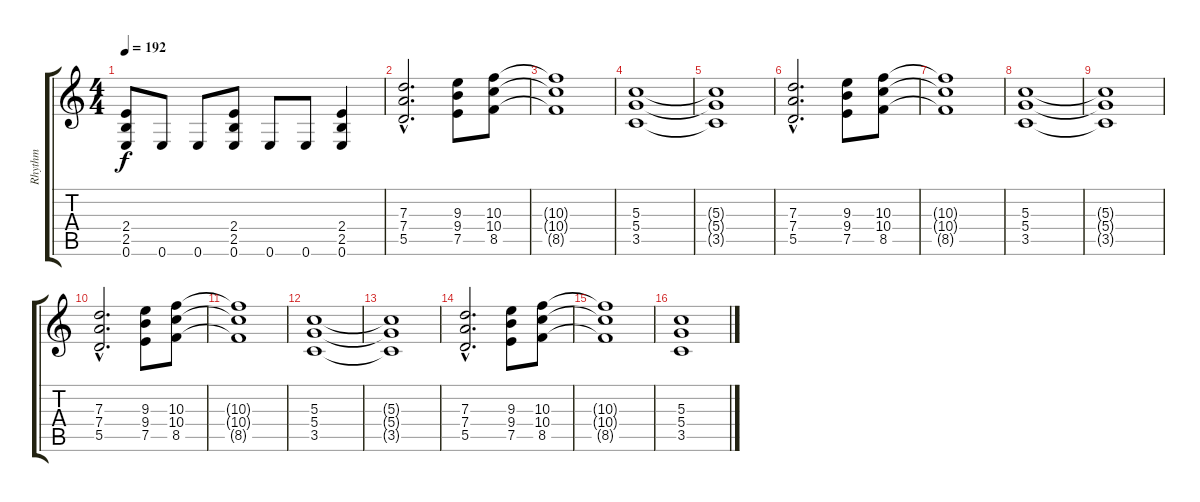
\track ("Rhythm" "Rhythm") {instrument distortionguitar}
\staff {score tabs}
\tuning (E4 B3 G3 D3 A2 E2) {hide}
\ts (4 4)
\tempo 192
\clef g2
\ks c
(2.4 2.5 0.6).8{dy f} 0.6.8 0.6.8 (2.4 2.5 0.6).8 0.6.8 0.6.8 (2.4 2.5 0.6).4 |
(7.3{hac} 7.4{hac} 5.5{hac}).2{d} (9.3 9.4 7.5).8 (10.3 10.4 8.5).8 |
(10.3{t} 10.4{t} 8.5{t}).1 |
(5.3 5.4 3.5).1 |
(5.3{t} 5.4{t} 3.5{t}).1 |
(7.3{hac} 7.4{hac} 5.5{hac}).2{d} (9.3 9.4 7.5).8 (10.3 10.4 8.5).8 |
(10.3{t} 10.4{t} 8.5{t}).1 |
(5.3 5.4 3.5).1 |
(5.3{t} 5.4{t} 3.5{t}).1 |
(7.3{hac} 7.4{hac} 5.5{hac}).2{d} (9.3 9.4 7.5).8 (10.3 10.4 8.5).8 |
(10.3{t} 10.4{t} 8.5{t}).1 |
(5.3 5.4 3.5).1 |
(5.3{t} 5.4{t} 3.5{t}).1 |
(7.3{hac} 7.4{hac} 5.5{hac}).2{d} (9.3 9.4 7.5).8 (10.3 10.4 8.5).8 |
(10.3{t} 10.4{t} 8.5{t}).1 |
(5.3 5.4 3.5).1
